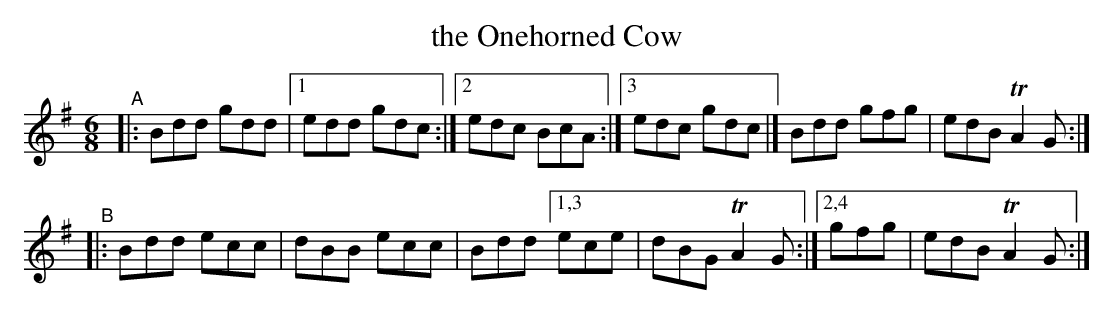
X:1
T: the Onehorned Cow
M: 6/8
L: 1/8
K: G
"^A"\
|: Bdd gdd |[1 edd gdc :|[2 edc BcA :|\
[3 edc gdc |] Bdd gfg | edB TA2G :|
"^B"\
|: Bdd ecc | dBB  ecc | Bdd \
[1,3 ece | dBG TA2G :|\
[2,4 gfg | edB TA2G :|
